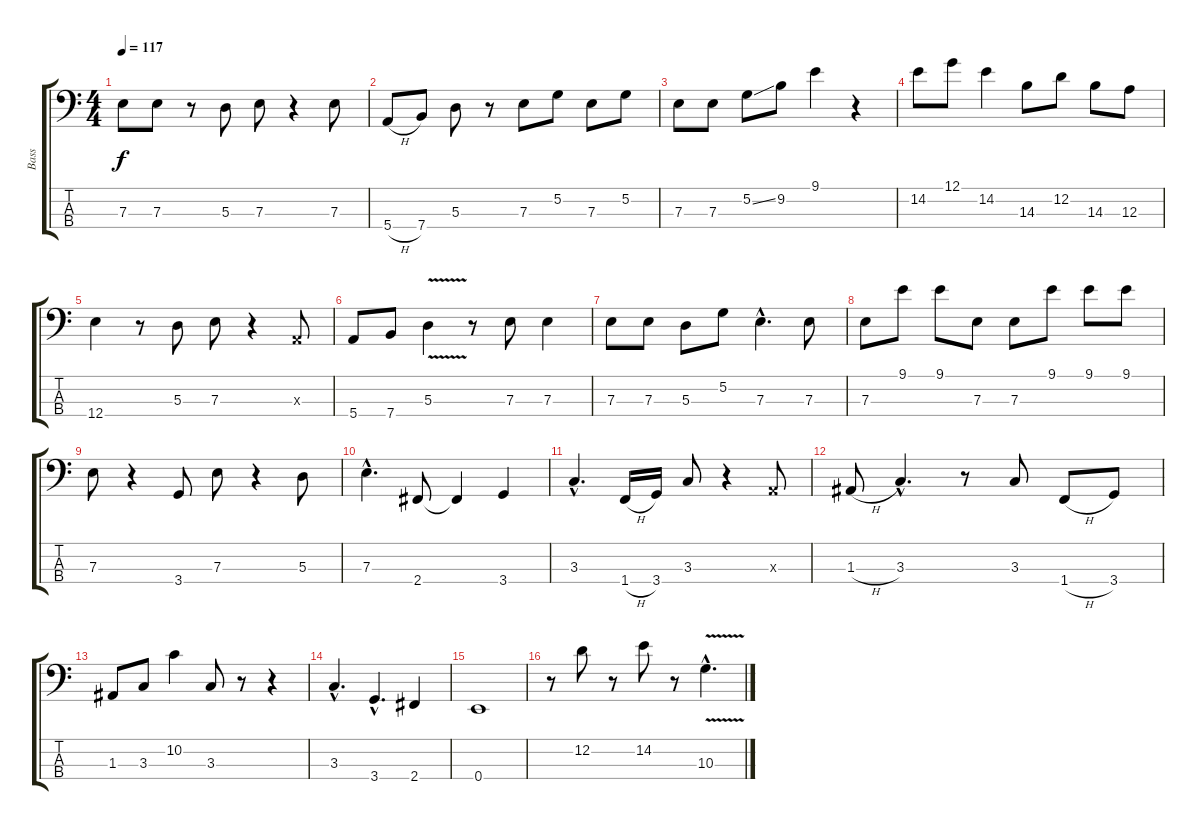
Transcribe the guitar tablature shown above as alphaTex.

\track ("Bass" "Bass") {instrument electricbassfinger}
\staff {score tabs}
\tuning (G2 D2 A1 E1) {hide}
\ts (4 4)
\tempo 117
\clef f4
\ks c
7.3.8{dy f} 7.3.8 r.8 5.3.8 7.3.8 r.4 7.3.8 |
5.4{h}.8 7.4.8 5.3.8 r.8 7.3.8 5.2.8 7.3.8 5.2.8 |
7.3.8 7.3.8 5.2{ss}.8 9.2.8 9.1.4 r.4 |
14.2.8 12.1.8 14.2.4 14.3.8 12.2.8 14.3.8 12.3.8 |
12.4.4 r.8 5.3.8 7.3.8 r.4 0.3{x}.8 |
5.4.8 7.4.8 5.3{v}.4 r.8 7.3.8 7.3.4 |
7.3.8 7.3.8 5.3.8 5.2.8 7.3{hac}.4{d} 7.3.8 |
7.3.8 9.1.8 9.1.8 7.3.8 7.3.8 9.1.8 9.1.8 9.1.8 |
7.3.8 r.4 3.4.8 7.3.8 r.4 5.3.8 |
7.3{hac}.4{d} 2.4.8 2.4{t}.4 3.4.4 |
3.3{hac}.4{d} 1.4{h}.16 3.4.16 3.3.8 r.4 0.3{x}.8 |
1.3{h}.8 3.3{hac}.4{d} r.8 3.3.8 1.4{h}.8 3.4.8 |
1.3.8 3.3.8 10.2.4 3.3.8 r.8 r.4 |
3.3{hac}.4{d} 3.4{hac}.4{d} 2.4.4 |
0.4.1 |
r.8 12.2.8 r.8 14.2.8 r.8 10.3{v hac}.4{d}
